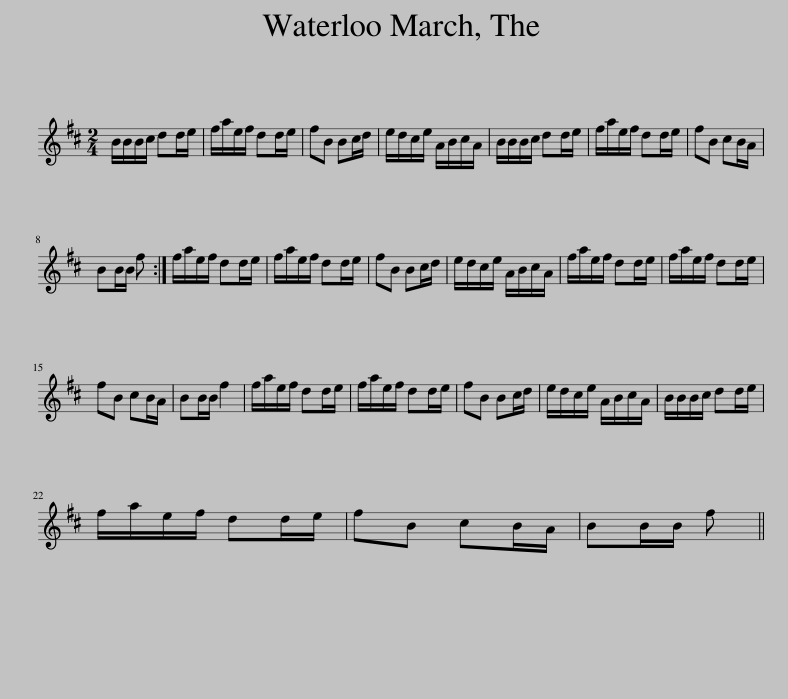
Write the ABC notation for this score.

X:1
L:1/8
M:2/4
I:linebreak $
K:Bmin
V:1 treble
V:1
 B/B/B/c/ dd/e/ | f/a/e/f/ dd/e/ | fB Bc/d/ | e/d/c/e/ A/B/c/A/ | B/B/B/c/ dd/e/ | %5
 f/a/e/f/ dd/e/ | fB cB/A/ |$ BB/B/ f :| f/a/e/f/ dd/e/ | f/a/e/f/ dd/e/ | %10
 fB Bc/d/ | e/d/c/e/ A/B/c/A/ | f/a/e/f/ dd/e/ | f/a/e/f/ dd/e/ |$ fB cB/A/ | %15
 BB/B/ f2 | f/a/e/f/ dd/e/ | f/a/e/f/ dd/e/ | fB Bc/d/ | e/d/c/e/ A/B/c/A/ | %20
 B/B/B/c/ dd/e/ |$ f/a/e/f/ dd/e/ | fB cB/A/ | BB/B/ f || %24
